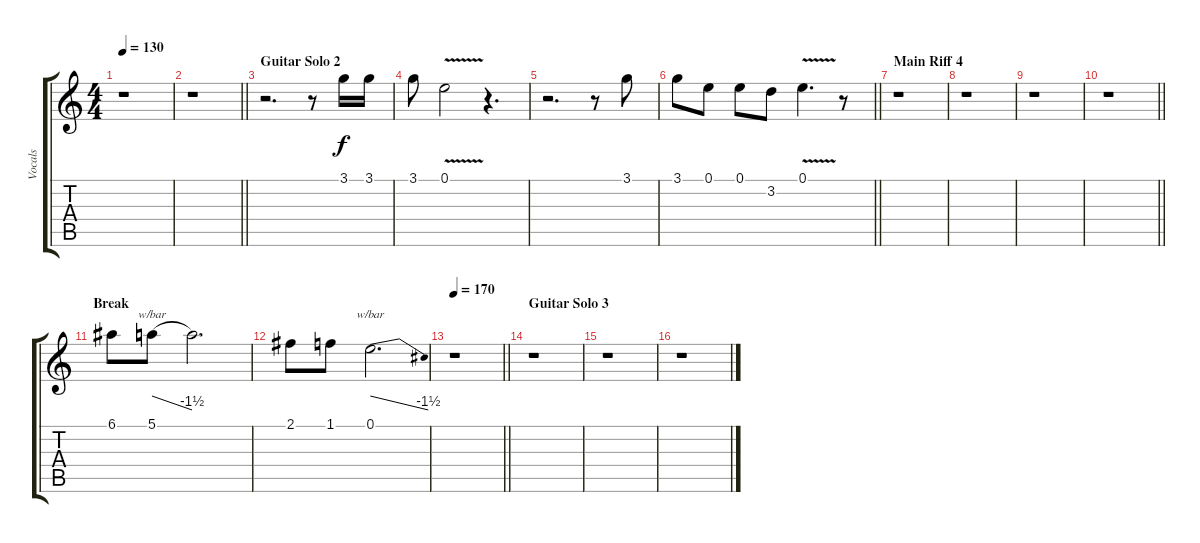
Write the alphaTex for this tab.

\track ("Vocals" "Vocals") {instrument overdrivenguitar}
\staff {score tabs}
\tuning (E4 B3 G3 D3 A2 E2) {hide}
\ts (4 4)
\tempo 130
\clef g2
\ks c
r.1{dy fff} |
\barLineRight lightlight
r.1 |
\section ("" "Guitar Solo 2")
r.2{d} r.8 3.1.16{dy f} 3.1.16 |
3.1.8 0.1{v}.2 r.4{d} |
r.2{d} r.8 3.1.8 |
\barLineRight lightlight
3.1.8 0.1.8 0.1.8 3.2.8 0.1{v}.4{d} r.8 |
\section ("" "Main Riff 4")
r.1 |
r.1 |
r.1 |
\barLineRight lightlight
r.1 |
\section ("" "Break")
6.1.8 5.1.8{tbe (dive default 0 0 60 -6)} 5.1{t}.2{d} |
2.1.8 1.1.8 0.1.2{d tbe (dive default 0 0 60 -6)} |
\tempo 170
\barLineRight lightlight
r.1 |
\section ("" "Guitar Solo 3")
r.1 |
r.1 |
r.1
